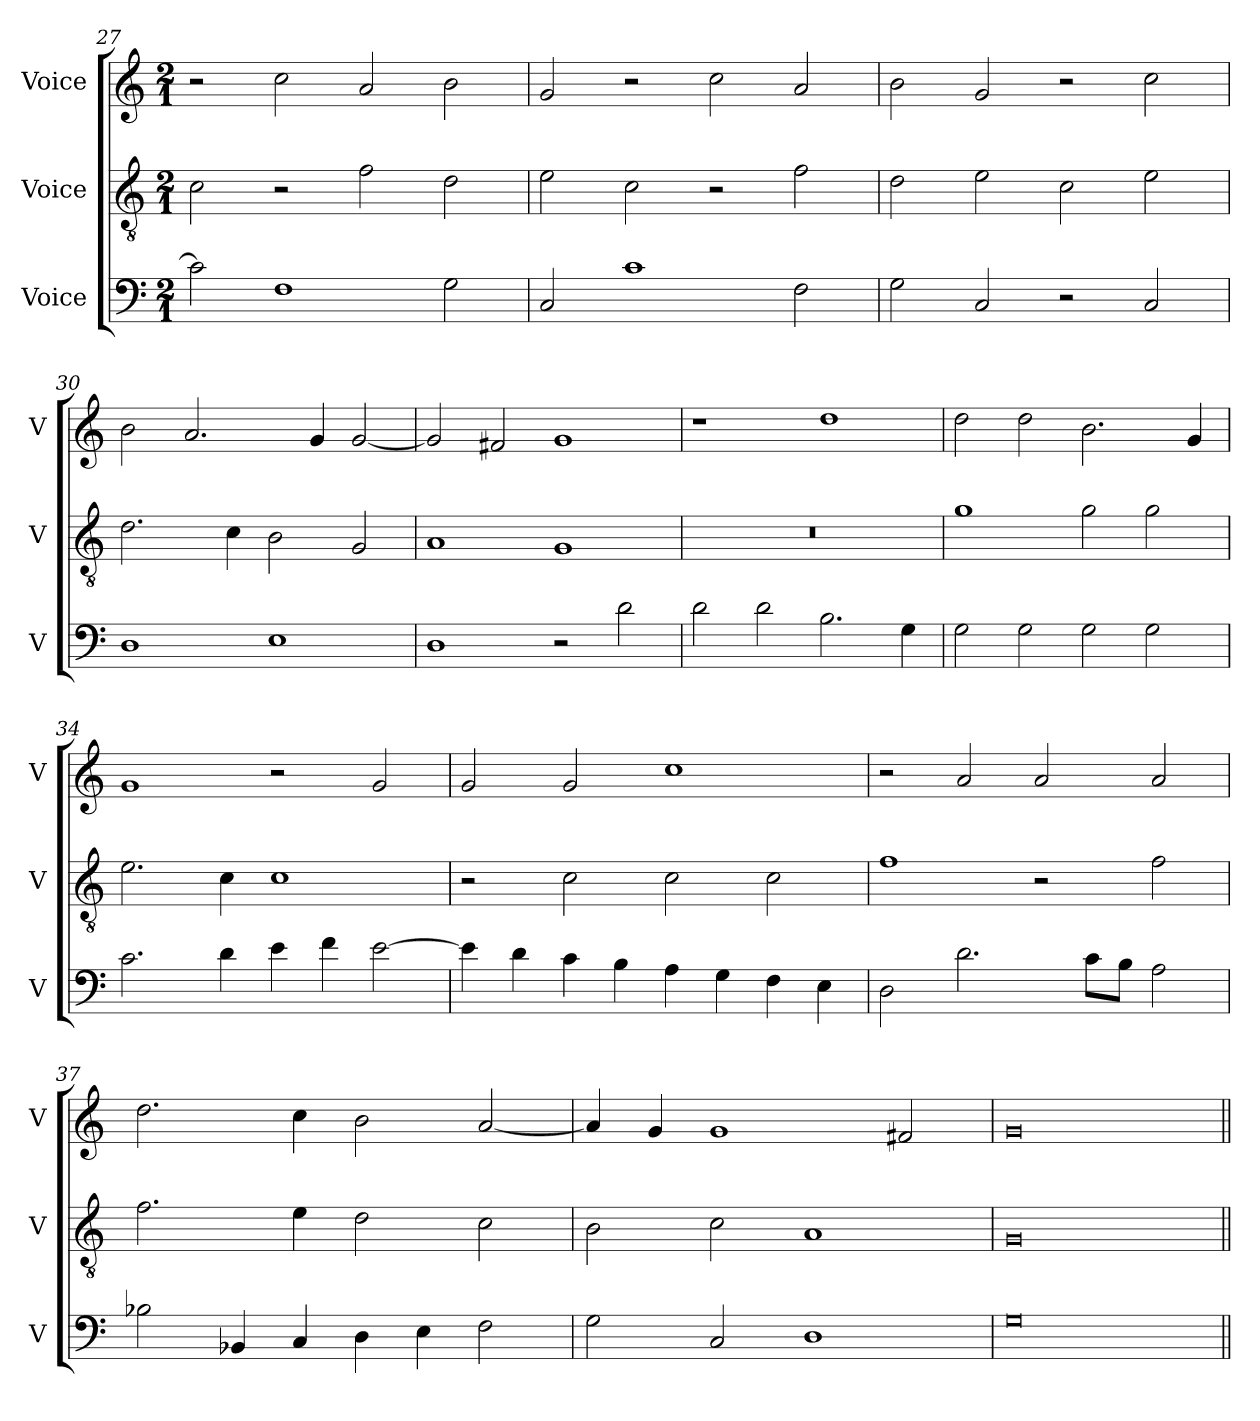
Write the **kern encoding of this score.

**kern	**kern	**kern
*part3	*part2	*part1
*staff3	*staff2	*staff1
*I"Voice	*I"Voice	*I"Voice
*I'V	*I'V	*I'V
*clefF4	*clefGv2	*clefG2
*k[]	*k[]	*k[]
*M2/1	*M2/1	*M2/1
=27	=27	=27
2c\]	2c\	2r
1F	2r	2cc\
.	2f\	2a/
2G\	2d\	2b\
=28	=28	=28
2C/	2e\	2g/
1c	2c\	2r
.	2r	2cc\
2F\	2f\	2a/
!!LO:LB:g=z
=29	=29	=29
2G\	2d\	2b\
2C/	2e\	2g/
2r	2c\	2r
2C/	2e\	2cc\
=30	=30	=30
1D	2.d\	2b\
.	.	2.a/
.	4c\	.
1E	2B\	.
.	.	4g/
.	2G/	[2g/
=31	=31	=31
1D	1A	2g/]
.	.	2f#X/
2r	1G	1g
2d\	.	.
=32	=32	=32
2d\	0r	1r
2d\	.	.
2.B\	.	1dd
4G\	.	.
!!LO:PB:g=z
=33	=33	=33
2G\	1g	2dd\
2G\	.	2dd\
2G\	2g\	2.b\
2G\	2g\	.
.	.	4g/
=34	=34	=34
2.c\	2.e\	1g
4d\	4c\	.
4e\	1c	2r
4f\	.	.
[2e\	.	2g/
=35	=35	=35
4e\]	2r	2g/
4d\	.	.
4c\	2c\	2g/
4B\	.	.
4A\	2c\	1cc
4G\	.	.
4F\	2c\	.
4E\	.	.
!!LO:LB:g=z
=36	=36	=36
2D\	1f	2r
2.d\	.	2a/
.	2r	2a/
8c\L	.	.
8B\J	.	.
2A\	2f\	2a/
=37	=37	=37
2B-X\	2.f\	2.dd\
4BB-X/	.	.
4C/	4e\	4cc\
4D\	2d\	2b\
4E\	.	.
2F\	2c\	[2a/
=38	=38	=38
2G\	2B\	4a/]
.	.	4g/
2C/	2c\	1g
1D	1A	.
.	.	2f#X/
=39	=39	=39
0G	0G	0g
=||	=||	=||
*-	*-	*-
